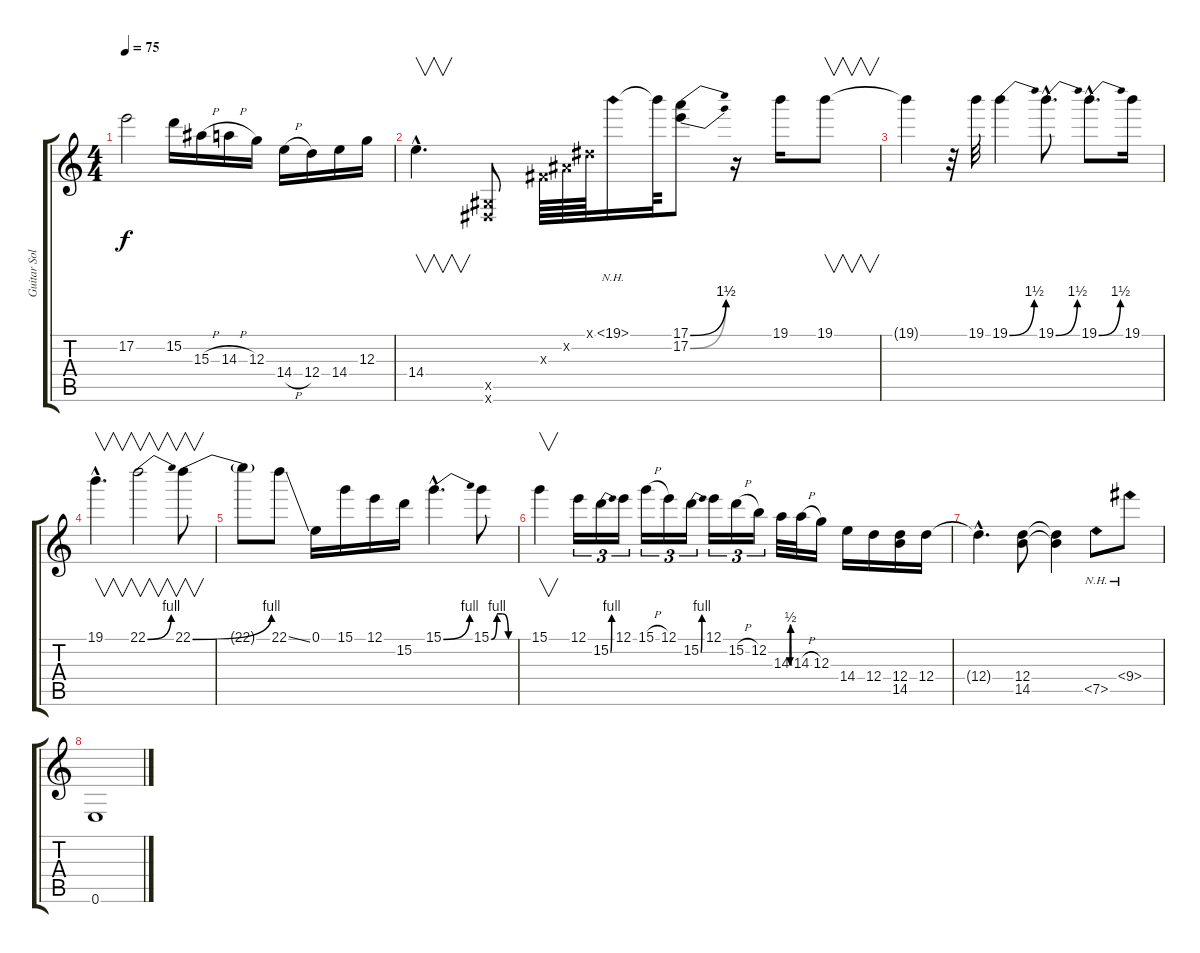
\track ("Guitar Solo" "Guitar Sol") {instrument distortionguitar}
\staff {score tabs}
\tuning (E4 B3 G3 D3 A2 E2) {hide}
\ts (4 4)
\tempo 75
\clef g2
\ks c
17.2{t}.2{dy f} 15.2.16 15.3{h}.16 14.3{h}.16 12.3.16 14.4{h}.16 12.4.16 14.4.16 12.3.16 |
14.4{hac}.4{v d} (-1.5{x} -1.6{x}).8 -1.3{x}.64 -1.2{x}.64 -1.1{x}.64 19.1{nh}.16 19.1{t}.64 (17.1{be (bend 0 0 60 6)} 17.2{be (bend 0 0 60 6)}).8 r.16 19.1.16 19.1.8{v} |
19.1{t}.4 r.32 19.1.32 19.1{be (bend 0 0 60 6)}.4 19.1{be (bend 0 0 60 6) hac}.8{d} 19.1{be (bend 0 0 60 6) hac}.8{d} 19.1.16 |
19.1{hac}.4{v d} 22.1{be (bend 0 0 60 4)}.2{v} 22.1{be (bend 0 0 60 4)}.8{v} |
22.1{t}.8 22.1{ss}.8 0.1.16 15.1.16 12.1.16 15.2.16 15.1{be (bend 0 0 60 4) hac}.4{d} 15.1{be (custom 0 0 15 4 30 4 45 0 60 0)}.8 |
15.1.4{v} 12.1.16{tu (3 2)} 15.2{be (bend 0 0 60 4)}.16{tu (3 2)} 12.1.16{tu (3 2)} 15.1{h}.16{tu (3 2)} 12.1.16{tu (3 2)} 15.2{be (bend 0 0 60 4)}.16{tu (3 2)} 12.1.16{tu (3 2)} 15.2{h}.16{tu (3 2)} 12.2.16{tu (3 2)} 14.3{be (custom 0 0 15 2 30 2 45 0 60 0)}.32 14.3{h}.32 12.3.16 14.4.16 12.4.16 (12.4 14.5).16 12.4.16 |
12.4{hac t}.4{d} (12.4 14.5).8 (12.4{t} 14.5{t}).4 7.5{nh}.8 9.4{nh}.8 |
0.6.1
